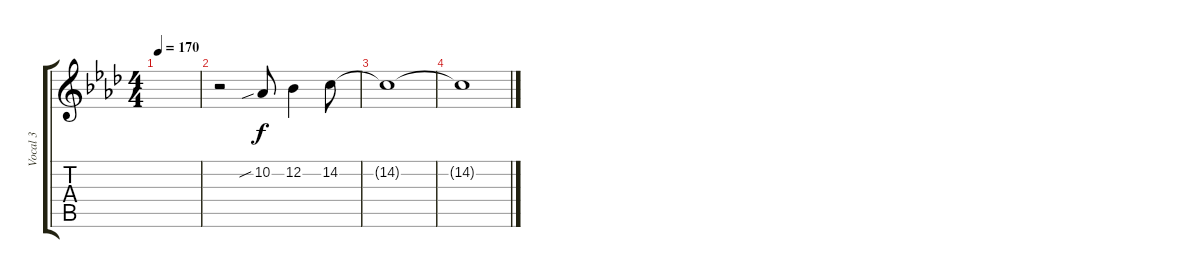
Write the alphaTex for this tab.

\track ("Vocal 3" "Vocal 3") {instrument clarinet}
\staff {score tabs}
\tuning (Eb4 Bb3 Gb3 Db3 Ab2 Eb2) {hide}
\ts (4 4)
\tempo 170
\clef g2
\ks ab
|
r.2 10.2{sib}.8 12.2.4 14.2.8 |
14.2{t}.1 |
14.2{t}.1
